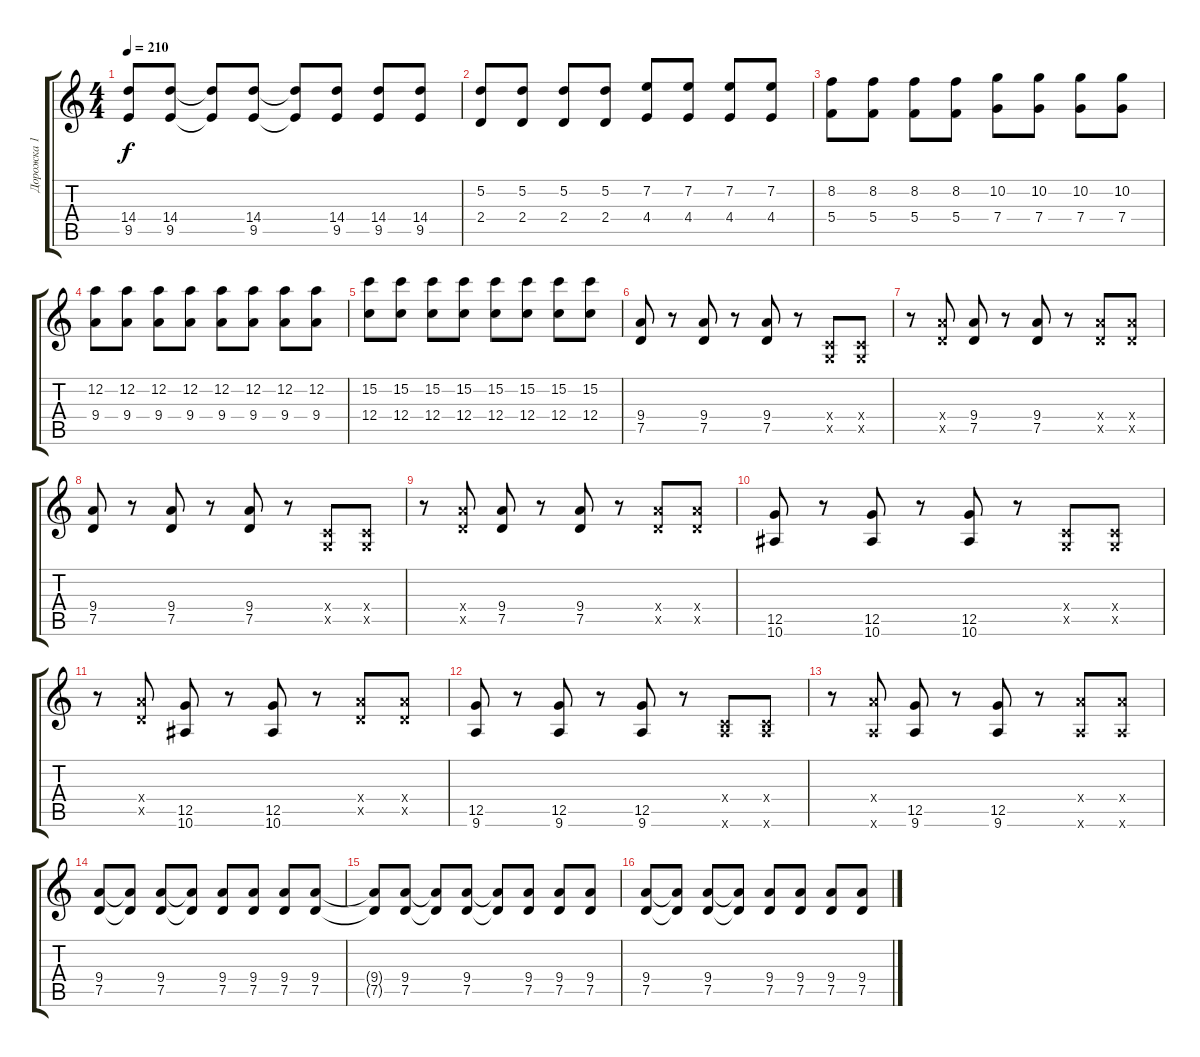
\track ("Дорожка 1" "Дорожка 1") {instrument overdrivenguitar}
\staff {score tabs}
\tuning (D4 A3 F3 C3 G2 C2) {hide}
\ts (4 4)
\tempo 210
\clef g2
\ks c
(14.4{t} 9.5{t}).8{dy f} (14.4 9.5).8 (14.4{t} 9.5{t}).8 (14.4 9.5).8 (14.4{t} 9.5{t}).8 (14.4 9.5).8 (14.4 9.5).8 (14.4 9.5).8 |
(5.2 2.4).8 (5.2 2.4).8 (5.2 2.4).8 (5.2 2.4).8 (7.2 4.4).8 (7.2 4.4).8 (7.2 4.4).8 (7.2 4.4).8 |
(8.2 5.4).8 (8.2 5.4).8 (8.2 5.4).8 (8.2 5.4).8 (10.2 7.4).8 (10.2 7.4).8 (10.2 7.4).8 (10.2 7.4).8 |
(12.2 9.4).8 (12.2 9.4).8 (12.2 9.4).8 (12.2 9.4).8 (12.2 9.4).8 (12.2 9.4).8 (12.2 9.4).8 (12.2 9.4).8 |
(15.2 12.4).8 (15.2 12.4).8 (15.2 12.4).8 (15.2 12.4).8 (15.2 12.4).8 (15.2 12.4).8 (15.2 12.4).8 (15.2 12.4).8 |
(9.4 7.5).8 r.8 (9.4 7.5).8 r.8 (9.4 7.5).8 r.8 (0.4{x} 0.5{x}).8 (0.4{x} 0.5{x}).8 |
r.8 (9.4{x} 7.5{x}).8 (9.4 7.5).8 r.8 (9.4 7.5).8 r.8 (9.4{x} 7.5{x}).8 (9.4{x} 7.5{x}).8 |
(9.4 7.5).8 r.8 (9.4 7.5).8 r.8 (9.4 7.5).8 r.8 (0.4{x} 0.5{x}).8 (0.4{x} 0.5{x}).8 |
r.8 (9.4{x} 7.5{x}).8 (9.4 7.5).8 r.8 (9.4 7.5).8 r.8 (9.4{x} 7.5{x}).8 (9.4{x} 7.5{x}).8 |
(12.5 10.6).8 r.8 (12.5 10.6).8 r.8 (12.5 10.6).8 r.8 (0.4{x} 0.5{x}).8 (0.4{x} 0.5{x}).8 |
r.8 (9.4{x} 7.5{x}).8 (12.5 10.6).8 r.8 (12.5 10.6).8 r.8 (9.4{x} 7.5{x}).8 (9.4{x} 7.5{x}).8 |
(12.5 9.6).8 r.8 (12.5 9.6).8 r.8 (12.5 9.6).8 r.8 (0.4{x} 9.6{x}).8 (0.4{x} 9.6{x}).8 |
r.8 (9.4{x} 9.6{x}).8 (12.5 9.6).8 r.8 (12.5 9.6).8 r.8 (9.4{x} 9.6{x}).8 (9.4{x} 9.6{x}).8 |
(9.4 7.5).8 (9.4{t} 7.5{t}).8 (9.4 7.5).8 (9.4{t} 7.5{t}).8 (9.4 7.5).8 (9.4 7.5).8 (9.4 7.5).8 (9.4 7.5).8 |
(9.4{t} 7.5{t}).8 (9.4 7.5).8 (9.4{t} 7.5{t}).8 (9.4 7.5).8 (9.4{t} 7.5{t}).8 (9.4 7.5).8 (9.4 7.5).8 (9.4 7.5).8 |
(9.4 7.5).8 (9.4{t} 7.5{t}).8 (9.4 7.5).8 (9.4{t} 7.5{t}).8 (9.4 7.5).8 (9.4 7.5).8 (9.4 7.5).8 (9.4 7.5).8
